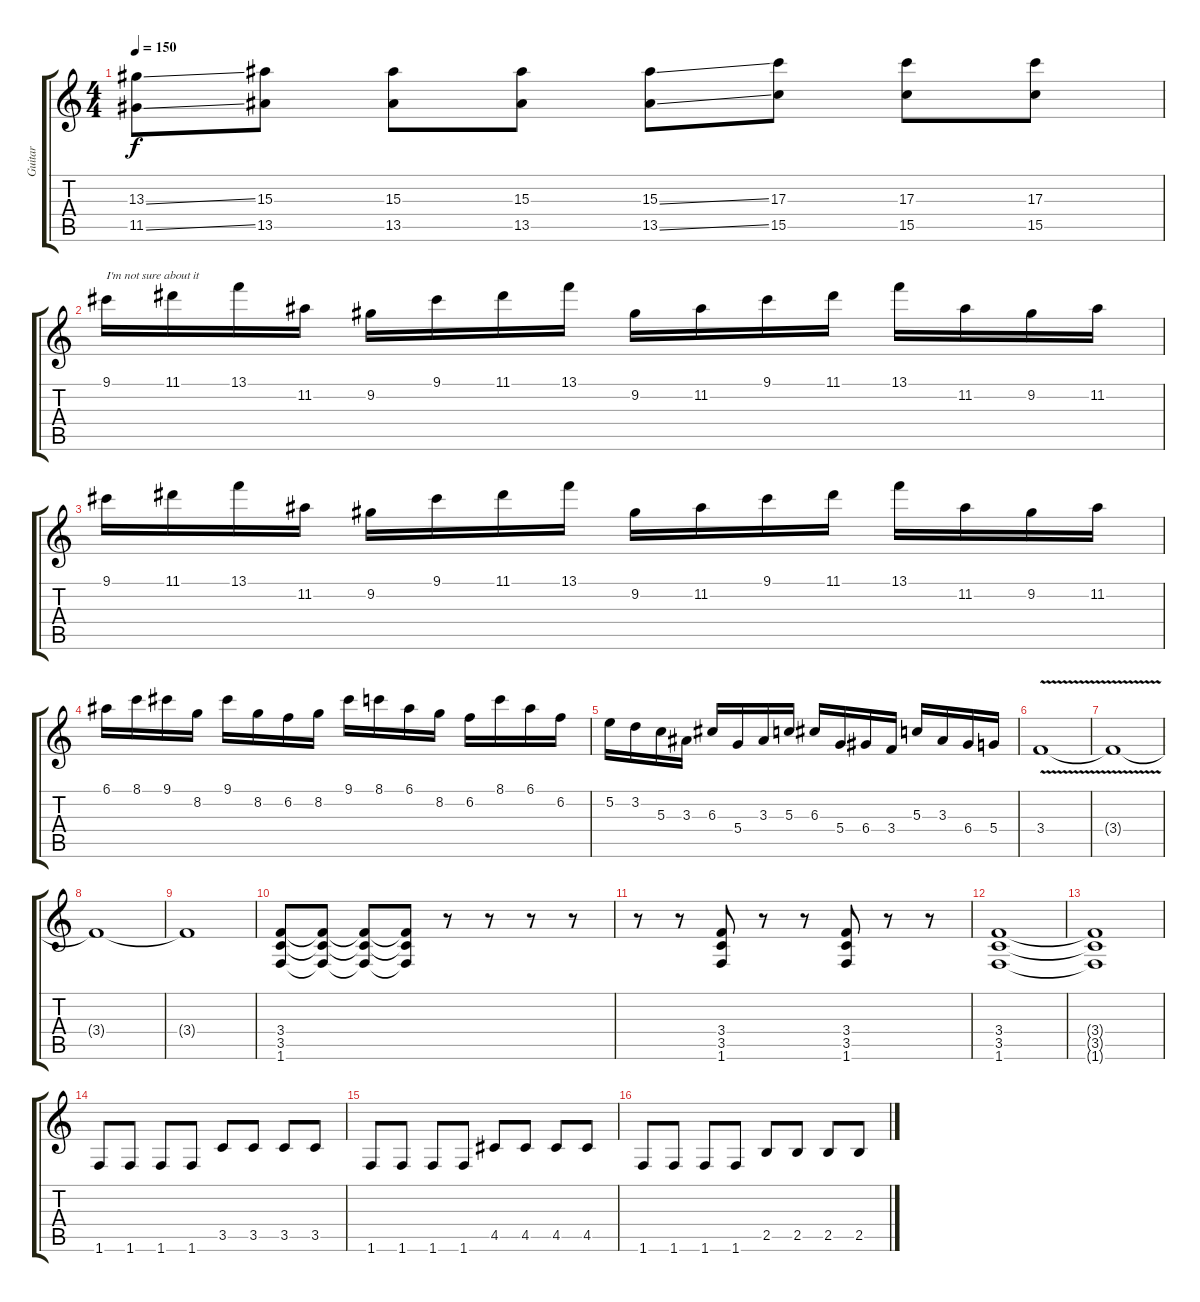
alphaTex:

\track ("Guitar" "Guitar") {instrument distortionguitar}
\staff {score tabs}
\tuning (E4 B3 G3 D3 A2 E2) {hide}
\ts (4 4)
\tempo 150
\clef g2
\ks c
(13.3{ss} 11.5{ss}).8{dy f} (15.3 13.5).8 (15.3 13.5).8 (15.3 13.5).8 (15.3{ss} 13.5{ss}).8 (17.3 15.5).8 (17.3 15.5).8 (17.3 15.5).8 |
9.1.16{txt "I'm not sure about it"} 11.1.16 13.1.16 11.2.16 9.2.16 9.1.16 11.1.16 13.1.16 9.2.16 11.2.16 9.1.16 11.1.16 13.1.16 11.2.16 9.2.16 11.2.16 |
9.1.16 11.1.16 13.1.16 11.2.16 9.2.16 9.1.16 11.1.16 13.1.16 9.2.16 11.2.16 9.1.16 11.1.16 13.1.16 11.2.16 9.2.16 11.2.16 |
6.1.16 8.1.16 9.1.16 8.2.16 9.1.16 8.2.16 6.2.16 8.2.16 9.1.16 8.1.16 6.1.16 8.2.16 6.2.16 8.1.16 6.1.16 6.2.16 |
5.2.16 3.2.16 5.3.16 3.3.16 6.3.16 5.4.16 3.3.16 5.3.16 6.3.16 5.4.16 6.4.16 3.4.16 5.3.16 3.3.16 6.4.16 5.4.16 |
3.4{v}.1 |
3.4{t}.1 |
3.4{t}.1 |
3.4{t}.1 |
(3.4 3.5 1.6).8{instrument distortionguitar} (3.4{t} 3.5{t} 1.6{t}).8 (3.4{t} 3.5{t} 1.6{t}).8 (3.4{t} 3.5{t} 1.6{t}).8 r.8 r.8 r.8 r.8 |
r.8 r.8 (3.4 3.5 1.6).8 r.8 r.8 (3.4 3.5 1.6).8 r.8 r.8 |
(3.4 3.5 1.6).1 |
(3.4{t} 3.5{t} 1.6{t}).1 |
1.6.8{instrument distortionguitar} 1.6.8 1.6.8 1.6.8 3.5.8 3.5.8 3.5.8 3.5.8 |
1.6.8 1.6.8 1.6.8 1.6.8 4.5.8 4.5.8 4.5.8 4.5.8 |
1.6.8 1.6.8 1.6.8 1.6.8 2.5.8 2.5.8 2.5.8 2.5.8
